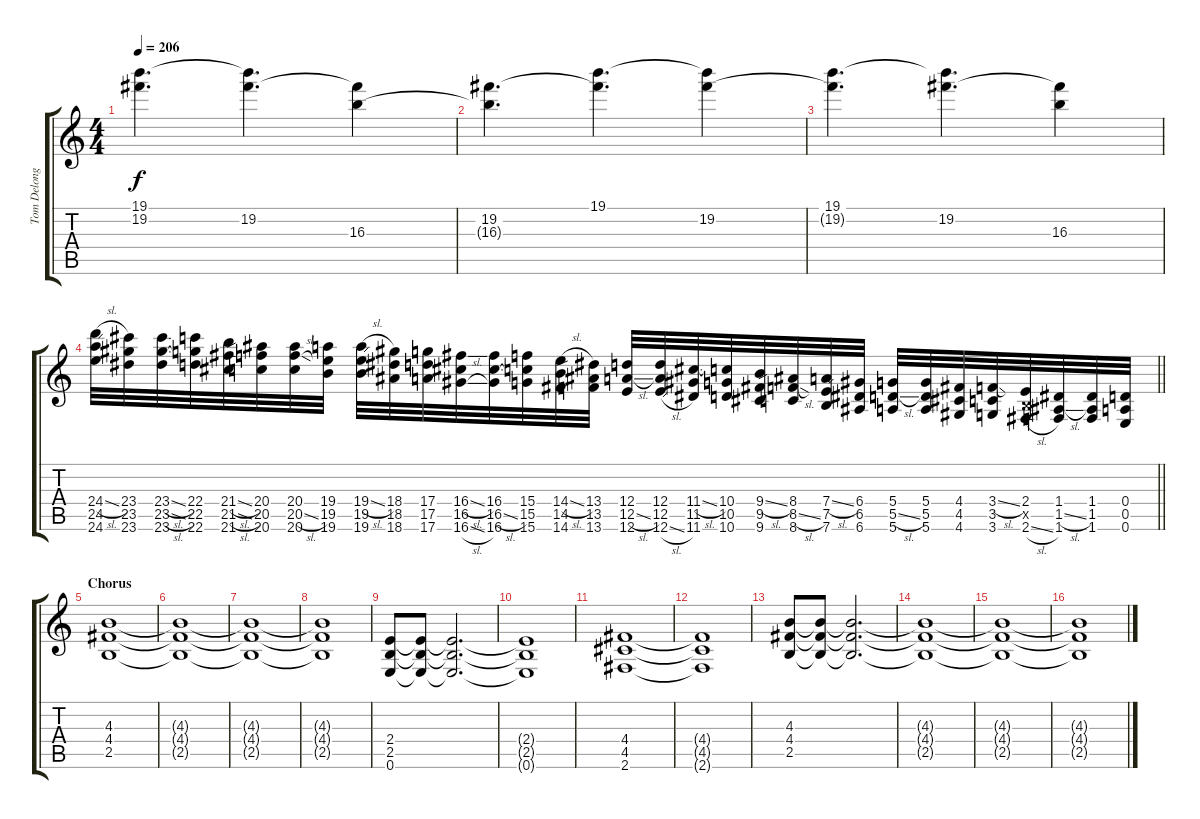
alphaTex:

\track ("Tom Delonge - Guitar" "Tom Delong") {instrument distortionguitar}
\staff {score tabs}
\tuning (E4 B3 G3 D3 A2 E2) {hide}
\ts (4 4)
\tempo 206
\clef g2
\ks c
(19.1 19.2{t}).4{d dy f} (19.1{t} 19.2).4{d} (19.2{t} 16.3).4 |
(19.2 16.3{t}).4{d} (19.1 19.2{t}).4{d} (19.1{t} 19.2).4 |
(19.1 19.2{t}).4{d} (19.1{t} 19.2).4{d} (19.2{t} 16.3).4 |
\barLineRight lightlight
(24.4{sl} 24.5 24.6).32{volume 11} (23.4 23.5 23.6).32 (23.4{sl} 23.5{sl} 23.6).32 (22.4 22.5 22.6).32 (21.4{sl} 21.5{sl} 21.6).32 (20.4 20.5 20.6).32 (20.4 20.5{sl} 20.6).32 (19.4 19.5 19.6).32 (19.4{sl} 19.5 19.6).32 (18.4 18.5 18.6).32 (17.4 17.5 17.6).32 (16.4{sl} 16.5 16.6{sl}).32 (16.4 16.5{sl} 16.6).32 (15.4 15.5 15.6).32 (14.4{sl} 14.5 14.6).32 (13.4 13.5 13.6).32 (12.4 12.5{sl} 12.6).32 (12.4 12.5 12.6{sl}).32 (11.4{sl} 11.5 11.6).32 (10.4 10.5 10.6).32 (9.4{sl} 9.5 9.6).32 (8.4 8.5{sl} 8.6).32 (7.4{sl} 7.5 7.6).32 (6.4 6.5 6.6).32 (5.4 5.5{sl} 5.6).32 (5.4 5.5 5.6).32 (4.4 4.5 4.6).32 (3.4{sl} 3.5 3.6).32 (2.4 2.5{x} 2.6{sl}).32 (1.4 1.5{sl} 1.6).32 (1.4 1.5 1.6).32 (0.4 0.5 0.6).32 |
\section ("" "Chorus")
(4.3 4.4 2.5).1{volume 7} |
(4.3{t} 4.4{t} 2.5{t}).1 |
(4.3{t} 4.4{t} 2.5{t}).1 |
(4.3{t} 4.4{t} 2.5{t}).1 |
(2.4 2.5 0.6).8{volume 11 balance 8} (2.4{t} 2.5{t} 0.6{t}).8{volume 6} (2.4{t} 2.5{t} 0.6{t}).2{d} |
(2.4{t} 2.5{t} 0.6{t}).1 |
(4.4 4.5 2.6).1 |
(4.4{t} 4.5{t} 2.6{t}).1 |
(4.3 4.4 2.5).8{volume 11} (4.3{t} 4.4{t} 2.5{t}).8{volume 6} (4.3{t} 4.4{t} 2.5{t}).2{d} |
(4.3{t} 4.4{t} 2.5{t}).1 |
(4.3{t} 4.4{t} 2.5{t}).1 |
(4.3{t} 4.4{t} 2.5{t}).1
